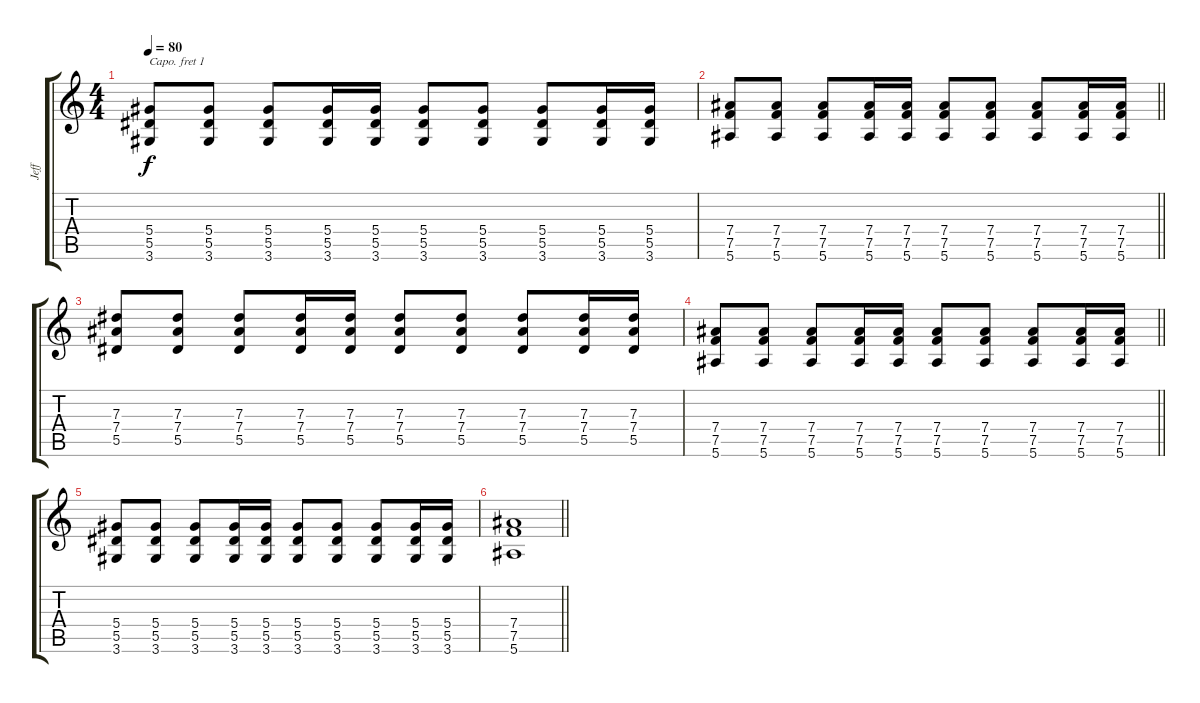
\track ("Jeff" "Jeff") {instrument overdrivenguitar}
\staff {score tabs}
\capo 1
\tuning (E4 B3 G3 D3 A2 E2) {hide}
\ts (4 4)
\tempo 80
\clef g2
\ks c
(5.4 5.5 3.6).8{dy f} (5.4 5.5 3.6).8 (5.4 5.5 3.6).8 (5.4 5.5 3.6).16 (5.4 5.5 3.6).16 (5.4 5.5 3.6).8 (5.4 5.5 3.6).8 (5.4 5.5 3.6).8 (5.4 5.5 3.6).16 (5.4 5.5 3.6).16 |
\barLineRight lightlight
(7.4 7.5 5.6).8 (7.4 7.5 5.6).8 (7.4 7.5 5.6).8 (7.4 7.5 5.6).16 (7.4 7.5 5.6).16 (7.4 7.5 5.6).8 (7.4 7.5 5.6).8 (7.4 7.5 5.6).8 (7.4 7.5 5.6).16 (7.4 7.5 5.6).16 |
(7.3 7.4 5.5).8 (7.3 7.4 5.5).8 (7.3 7.4 5.5).8 (7.3 7.4 5.5).16 (7.3 7.4 5.5).16 (7.3 7.4 5.5).8 (7.3 7.4 5.5).8 (7.3 7.4 5.5).8 (7.3 7.4 5.5).16 (7.3 7.4 5.5).16 |
\barLineRight lightlight
(7.4 7.5 5.6).8 (7.4 7.5 5.6).8 (7.4 7.5 5.6).8 (7.4 7.5 5.6).16 (7.4 7.5 5.6).16 (7.4 7.5 5.6).8 (7.4 7.5 5.6).8 (7.4 7.5 5.6).8 (7.4 7.5 5.6).16 (7.4 7.5 5.6).16 |
(5.4 5.5 3.6).8 (5.4 5.5 3.6).8 (5.4 5.5 3.6).8 (5.4 5.5 3.6).16 (5.4 5.5 3.6).16 (5.4 5.5 3.6).8 (5.4 5.5 3.6).8 (5.4 5.5 3.6).8 (5.4 5.5 3.6).16 (5.4 5.5 3.6).16 |
\barLineRight lightlight
(7.4 7.5 5.6).1
